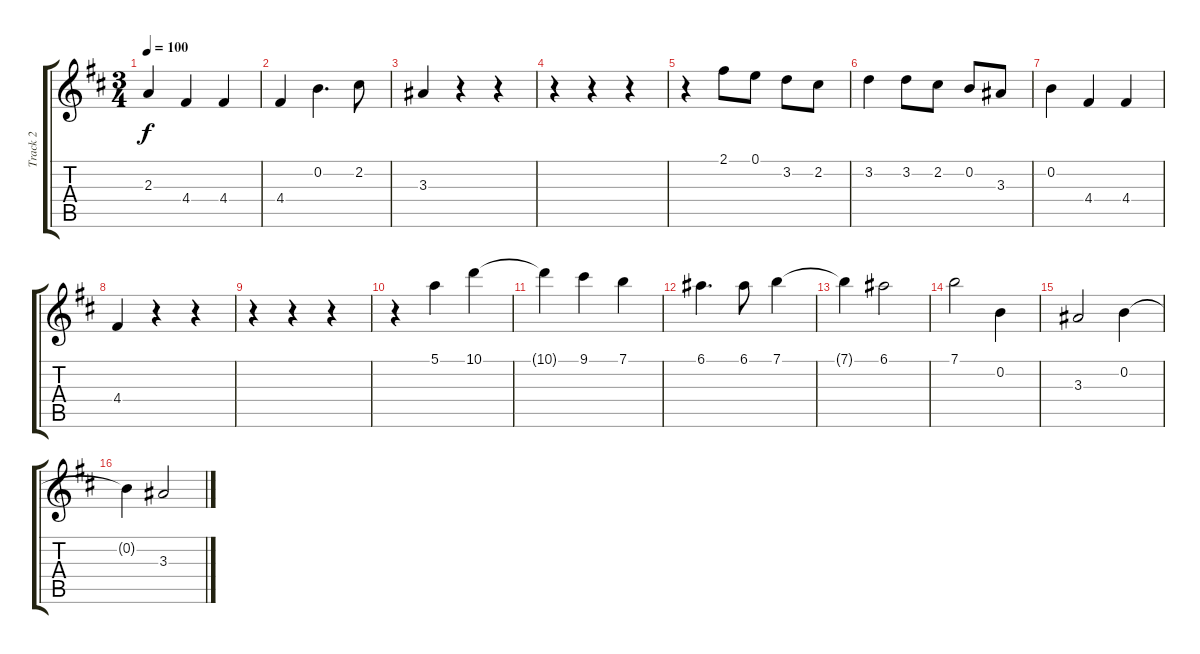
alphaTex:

\track ("Track 2" "Track 2") {instrument acousticguitarnylon}
\staff {score tabs}
\tuning (E4 B3 G3 D3 A2 E2) {hide}
\ts (3 4)
\tempo 100
\clef g2
\ks bminor
2.3.4{dy f} 4.4.4 4.4.4 |
4.4.4 0.2.4{d} 2.2.8 |
3.3.4 r.4 r.4 |
r.4 r.4 r.4 |
r.4 2.1.8 0.1.8 3.2.8 2.2.8 |
3.2.4 3.2.8 2.2.8 0.2.8 3.3.8 |
0.2.4 4.4.4 4.4.4 |
4.4.4 r.4 r.4 |
r.4 r.4 r.4 |
r.4 5.1.4 10.1.4 |
10.1{t}.4 9.1.4 7.1.4 |
6.1.4{d} 6.1.8 7.1.4 |
7.1{t}.4 6.1.2 |
7.1.2 0.2.4 |
3.3.2 0.2.4 |
0.2{t}.4 3.3.2
